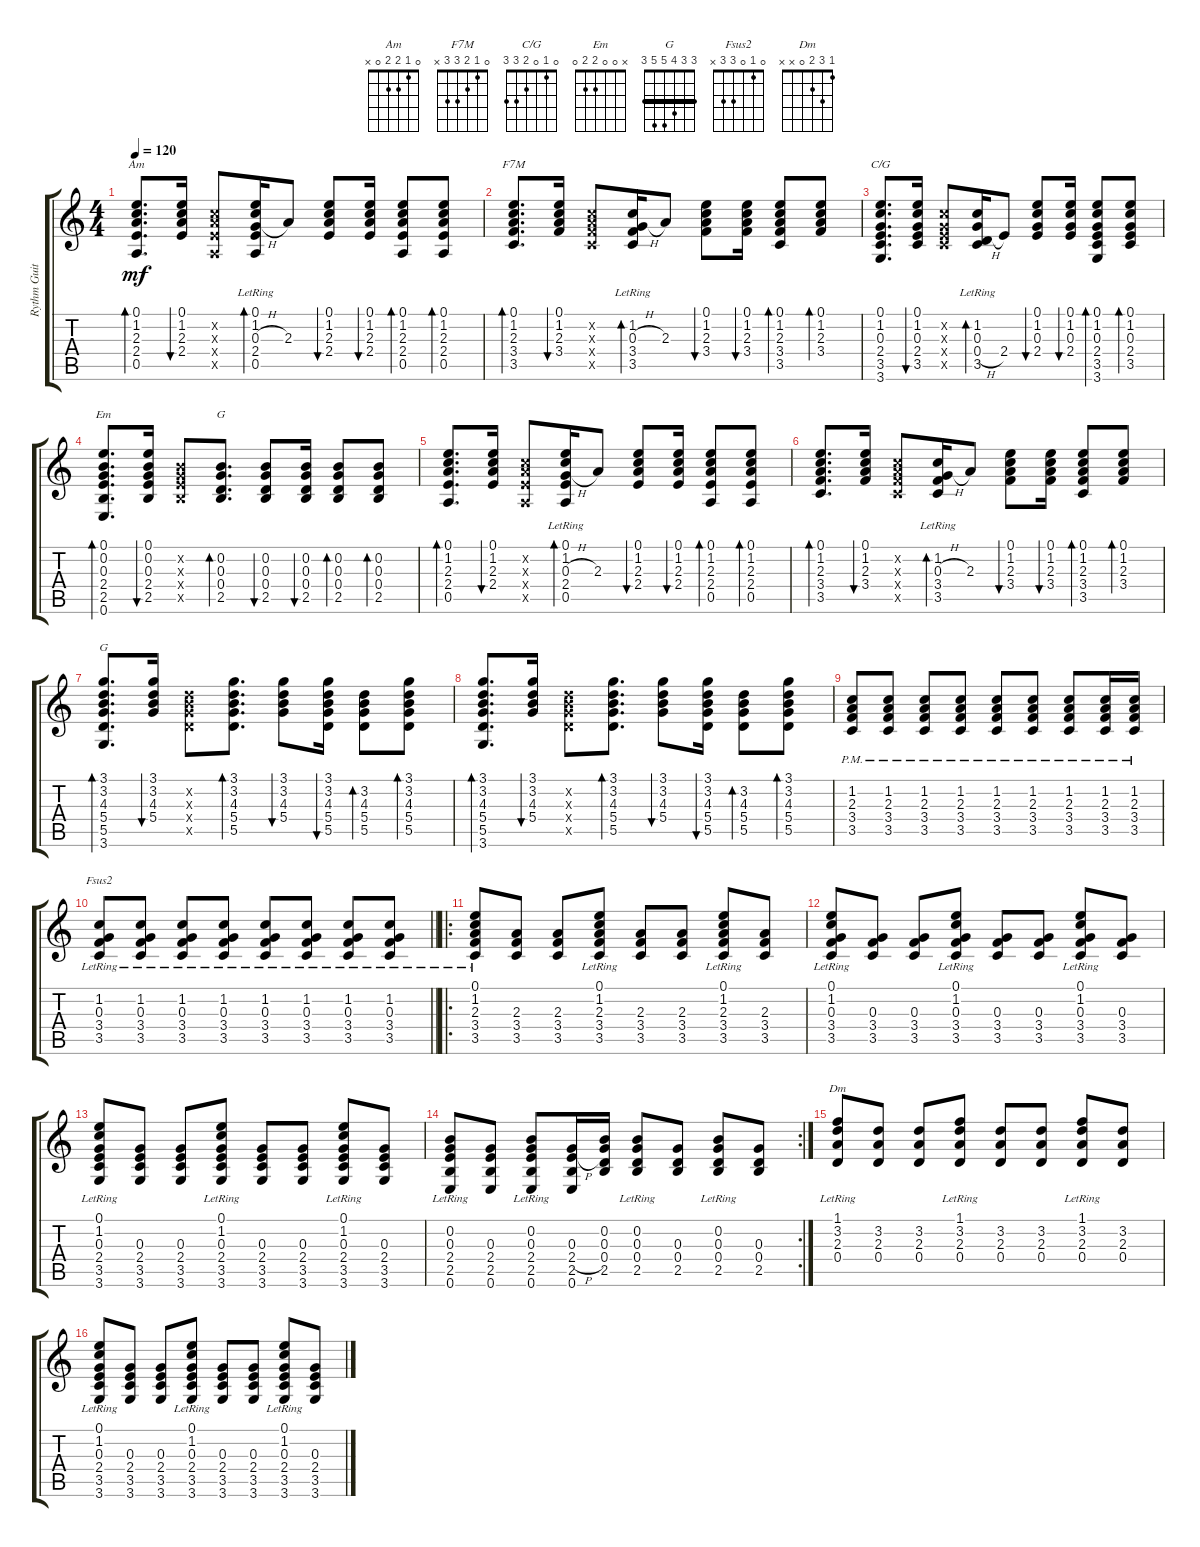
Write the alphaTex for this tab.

\track ("Rythm Guitar" "Rythm Guit") {instrument acousticguitarsteel}
\staff {score tabs}
\tuning (E4 B3 G3 D3 A2 E2) {hide}
\chord ("Am" 0 1 2 2 0 x)
\chord ("F7M" 0 1 2 3 3 x)
\chord ("C/G" 0 1 0 2 3 3)
\chord ("Em" x 0 0 2 2 0)
\chord ("G" 3 0 0 0 2 3)
\chord ("G" 3 3 4 5 5 3) {barre 3}
\chord ("Fsus2" 0 1 0 3 3 x)
\chord ("Dm" 1 3 2 0 x x)
\ts (4 4)
\tempo 120
\clef g2
\ks c
(0.1 1.2 2.3 2.4 0.5).8{d bd 60 ch "Am" dy mf} (0.1 1.2 2.3 2.4).16{bu 60} (1.2{x} 2.3{x} 2.4{x} 0.5{x}).8 (0.1{lr} 1.2{lr} 0.3{h lr} 2.4{lr} 0.5{lr}).16{bd 60} 2.3.8 (0.1 1.2 2.3 2.4).8{bu 60} (0.1 1.2 2.3 2.4).16{bu 60} (0.1 1.2 2.3 2.4 0.5).8{bd 60} (0.1 1.2 2.3 2.4 0.5).8{bd 60} |
(0.1 1.2 2.3 3.4 3.5).8{d bd 60 ch "F7M"} (0.1 1.2 2.3 3.4).16{bu 60} (1.2{x} 2.3{x} 3.4{x} 3.5{x}).8 (1.2{lr} 0.3{h lr} 3.4{lr} 3.5{lr}).16{bd 60} 2.3.8 (0.1 1.2 2.3 3.4).8{bu 60} (0.1 1.2 2.3 3.4).16{bu 60} (0.1 1.2 2.3 3.4 3.5).8{bd 60} (0.1 1.2 2.3 3.4).8{bd 60} |
(0.1 1.2 0.3 2.4 3.5 3.6).8{d ch "C/G"} (0.1 1.2 0.3 2.4 3.5).16{bu 60} (1.2{x} 0.3{x} 2.4{x} 3.5{x}).8 (1.2{lr} 0.3{lr} 0.4{h lr} 3.5{lr}).16{bd 60} 2.4.8 (0.1 1.2 0.3 2.4).8{bu 60} (0.1 1.2 0.3 2.4).16{bu 60} (0.1 1.2 0.3 2.4 3.5 3.6).8{bd 60} (0.1 1.2 0.3 2.4 3.5).8{bd 60} |
(0.1 0.2 0.3 2.4 2.5 0.6).8{d bd 60 ch "Em"} (0.1 0.2 0.3 2.4 2.5).16{bu 60} (0.2{x} 0.3{x} 2.4{x} 2.5{x}).8 (0.2 0.3 0.4 2.5).8{d bd 60 ch "G"} (0.2 0.3 0.4 2.5).8{bu 60} (0.2 0.3 0.4 2.5).16{bu 60} (0.2 0.3 0.4 2.5).8{bd 60} (0.2 0.3 0.4 2.5).8{bd 60} |
(0.1 1.2 2.3 2.4 0.5).8{d bd 60} (0.1 1.2 2.3 2.4).16{bu 60} (1.2{x} 2.3{x} 2.4{x} 0.5{x}).8 (0.1{lr} 1.2{lr} 0.3{h lr} 2.4{lr} 0.5{lr}).16{bd 60} 2.3.8 (0.1 1.2 2.3 2.4).8{bu 60} (0.1 1.2 2.3 2.4).16{bu 60} (0.1 1.2 2.3 2.4 0.5).8{bd 60} (0.1 1.2 2.3 2.4 0.5).8{bd 60} |
(0.1 1.2 2.3 3.4 3.5).8{d bd 60} (0.1 1.2 2.3 3.4).16{bu 60} (1.2{x} 2.3{x} 3.4{x} 3.5{x}).8 (1.2{lr} 0.3{h lr} 3.4{lr} 3.5{lr}).16{bd 60} 2.3.8 (0.1 1.2 2.3 3.4).8{bu 60} (0.1 1.2 2.3 3.4).16{bu 60} (0.1 1.2 2.3 3.4 3.5).8{bd 60} (0.1 1.2 2.3 3.4).8{bd 60} |
(3.1 3.2 4.3 5.4 5.5 3.6).8{d bd 60 ch "G"} (3.1 3.2 4.3 5.4).16{bu 60} (3.2{x} 4.3{x} 5.4{x} 5.5{x}).8 (3.1 3.2 4.3 5.4 5.5).8{d bd 60} (3.1 3.2 4.3 5.4).8{bu 60} (3.1 3.2 4.3 5.4 5.5).16{bu 60} (3.2 4.3 5.4 5.5).8{bd 60} (3.1 3.2 4.3 5.4 5.5).8{bd 60} |
(3.1 3.2 4.3 5.4 5.5 3.6).8{d bd 60} (3.1 3.2 4.3 5.4).16{bu 60} (3.2{x} 4.3{x} 5.4{x} 5.5{x}).8 (3.1 3.2 4.3 5.4 5.5).8{d bd 60} (3.1 3.2 4.3 5.4).8{bu 60} (3.1 3.2 4.3 5.4 5.5).16{bu 60} (3.2 4.3 5.4 5.5).8{bd 60} (3.1 3.2 4.3 5.4 5.5).8{bd 60} |
(1.2{pm} 2.3{pm} 3.4{pm} 3.5{pm}).8 (1.2{pm} 2.3{pm} 3.4{pm} 3.5{pm}).8 (1.2{pm} 2.3{pm} 3.4{pm} 3.5{pm}).8 (1.2{pm} 2.3{pm} 3.4{pm} 3.5{pm}).8 (1.2{pm} 2.3{pm} 3.4{pm} 3.5{pm}).8 (1.2{pm} 2.3{pm} 3.4{pm} 3.5{pm}).8 (1.2{pm} 2.3{pm} 3.4{pm} 3.5{pm}).8 (1.2{pm} 2.3{pm} 3.4{pm} 3.5{pm}).16 (1.2{pm} 2.3{pm} 3.4{pm} 3.5{pm}).16 |
\barLineRight lightlight
(1.2{lr} 0.3{lr} 3.4{lr} 3.5{lr}).8{ch "Fsus2"} (1.2{lr} 0.3{lr} 3.4{lr} 3.5{lr}).8 (1.2{lr} 0.3{lr} 3.4{lr} 3.5{lr}).8 (1.2{lr} 0.3{lr} 3.4{lr} 3.5{lr}).8 (1.2{lr} 0.3{lr} 3.4{lr} 3.5{lr}).8 (1.2{lr} 0.3{lr} 3.4{lr} 3.5{lr}).8 (1.2{lr} 0.3{lr} 3.4{lr} 3.5{lr}).8 (1.2{lr} 0.3{lr} 3.4{lr} 3.5{lr}).8 |
\ro
(0.1{lr} 1.2{lr} 2.3 3.4 3.5).8 (2.3 3.4 3.5).8 (2.3 3.4 3.5).8 (0.1{lr} 1.2{lr} 2.3 3.4 3.5).8 (2.3 3.4 3.5).8 (2.3 3.4 3.5).8 (0.1{lr} 1.2{lr} 2.3 3.4 3.5).8 (2.3 3.4 3.5).8 |
(0.1{lr} 1.2{lr} 0.3 3.4 3.5).8 (0.3 3.4 3.5).8 (0.3 3.4 3.5).8 (0.1{lr} 1.2{lr} 0.3 3.4 3.5).8 (0.3 3.4 3.5).8 (0.3 3.4 3.5).8 (0.1{lr} 1.2{lr} 0.3 3.4 3.5).8 (0.3 3.4 3.5).8 |
(0.1{lr} 1.2{lr} 0.3 2.4 3.5 3.6).8 (0.3 2.4 3.5 3.6).8 (0.3 2.4 3.5 3.6).8 (0.1{lr} 1.2{lr} 0.3 2.4 3.5 3.6).8 (0.3 2.4 3.5 3.6).8 (0.3 2.4 3.5 3.6).8 (0.1{lr} 1.2{lr} 0.3 2.4 3.5 3.6).8 (0.3 2.4 3.5 3.6).8 |
\rc 2
(0.2{lr} 0.3 2.4 2.5 0.6).8 (0.3 2.4 2.5 0.6).8 (0.2{lr} 0.3 2.4 2.5 0.6).8 (0.3 2.4{h} 2.5 0.6).16 (0.2 0.3 0.4 2.5).16 (0.2{lr} 0.3 0.4 2.5).8 (0.3 0.4 2.5).8 (0.2{lr} 0.3 0.4 2.5).8 (0.3 0.4 2.5).8 |
(1.1{lr} 3.2 2.3 0.4).8{ch "Dm"} (3.2 2.3 0.4).8 (3.2 2.3 0.4).8 (1.1{lr} 3.2 2.3 0.4).8 (3.2 2.3 0.4).8 (3.2 2.3 0.4).8 (1.1{lr} 3.2 2.3 0.4).8 (3.2 2.3 0.4).8 |
(0.1{lr} 1.2{lr} 0.3 2.4 3.5 3.6).8 (0.3 2.4 3.5 3.6).8 (0.3 2.4 3.5 3.6).8 (0.1{lr} 1.2{lr} 0.3 2.4 3.5 3.6).8 (0.3 2.4 3.5 3.6).8 (0.3 2.4 3.5 3.6).8 (0.1{lr} 1.2{lr} 0.3 2.4 3.5 3.6).8 (0.3 2.4 3.5 3.6).8
